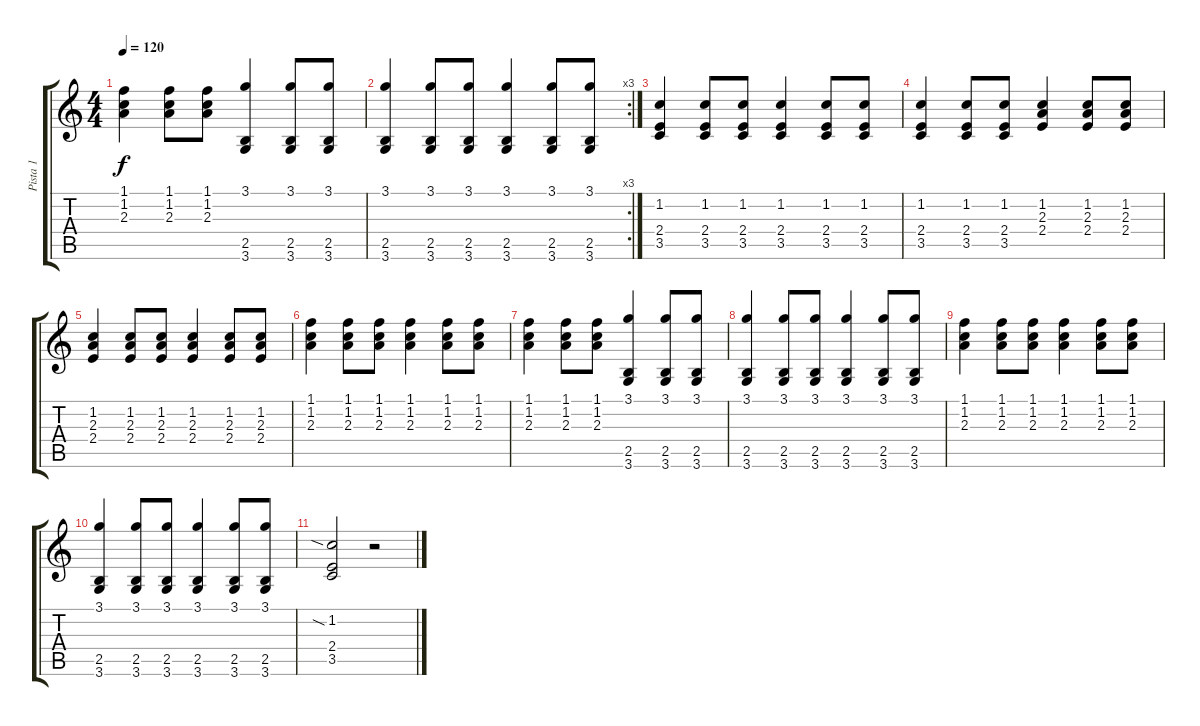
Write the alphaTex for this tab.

\track ("Pista 1" "Pista 1") {instrument acousticguitarsteel}
\staff {score tabs}
\tuning (E4 B3 G3 D3 A2 E2) {hide}
\ts (4 4)
\tempo 120
\clef g2
\ks c
(1.1 1.2 2.3).4{dy f} (1.1 1.2 2.3).8 (1.1 1.2 2.3).8 (3.1 2.5 3.6).4 (3.1 2.5 3.6).8 (3.1 2.5 3.6).8 |
\rc 3
(3.1 2.5 3.6).4 (3.1 2.5 3.6).8 (3.1 2.5 3.6).8 (3.1 2.5 3.6).4 (3.1 2.5 3.6).8 (3.1 2.5 3.6).8 |
(1.2 2.4 3.5).4 (1.2 2.4 3.5).8 (1.2 2.4 3.5).8 (1.2 2.4 3.5).4 (1.2 2.4 3.5).8 (1.2 2.4 3.5).8 |
(1.2 2.4 3.5).4 (1.2 2.4 3.5).8 (1.2 2.4 3.5).8 (1.2 2.3 2.4).4 (1.2 2.3 2.4).8 (1.2 2.3 2.4).8 |
(1.2 2.3 2.4).4 (1.2 2.3 2.4).8 (1.2 2.3 2.4).8 (1.2 2.3 2.4).4 (1.2 2.3 2.4).8 (1.2 2.3 2.4).8 |
(1.1 1.2 2.3).4 (1.1 1.2 2.3).8 (1.1 1.2 2.3).8 (1.1 1.2 2.3).4 (1.1 1.2 2.3).8 (1.1 1.2 2.3).8 |
(1.1 1.2 2.3).4 (1.1 1.2 2.3).8 (1.1 1.2 2.3).8 (3.1 2.5 3.6).4 (3.1 2.5 3.6).8 (3.1 2.5 3.6).8 |
(3.1 2.5 3.6).4 (3.1 2.5 3.6).8 (3.1 2.5 3.6).8 (3.1 2.5 3.6).4 (3.1 2.5 3.6).8 (3.1 2.5 3.6).8 |
(1.1 1.2 2.3).4 (1.1 1.2 2.3).8 (1.1 1.2 2.3).8 (1.1 1.2 2.3).4 (1.1 1.2 2.3).8 (1.1 1.2 2.3).8 |
(3.1 2.5 3.6).4 (3.1 2.5 3.6).8 (3.1 2.5 3.6).8 (3.1 2.5 3.6).4 (3.1 2.5 3.6).8 (3.1 2.5 3.6).8 |
(1.2{sia} 2.4 3.5).2 r.2
